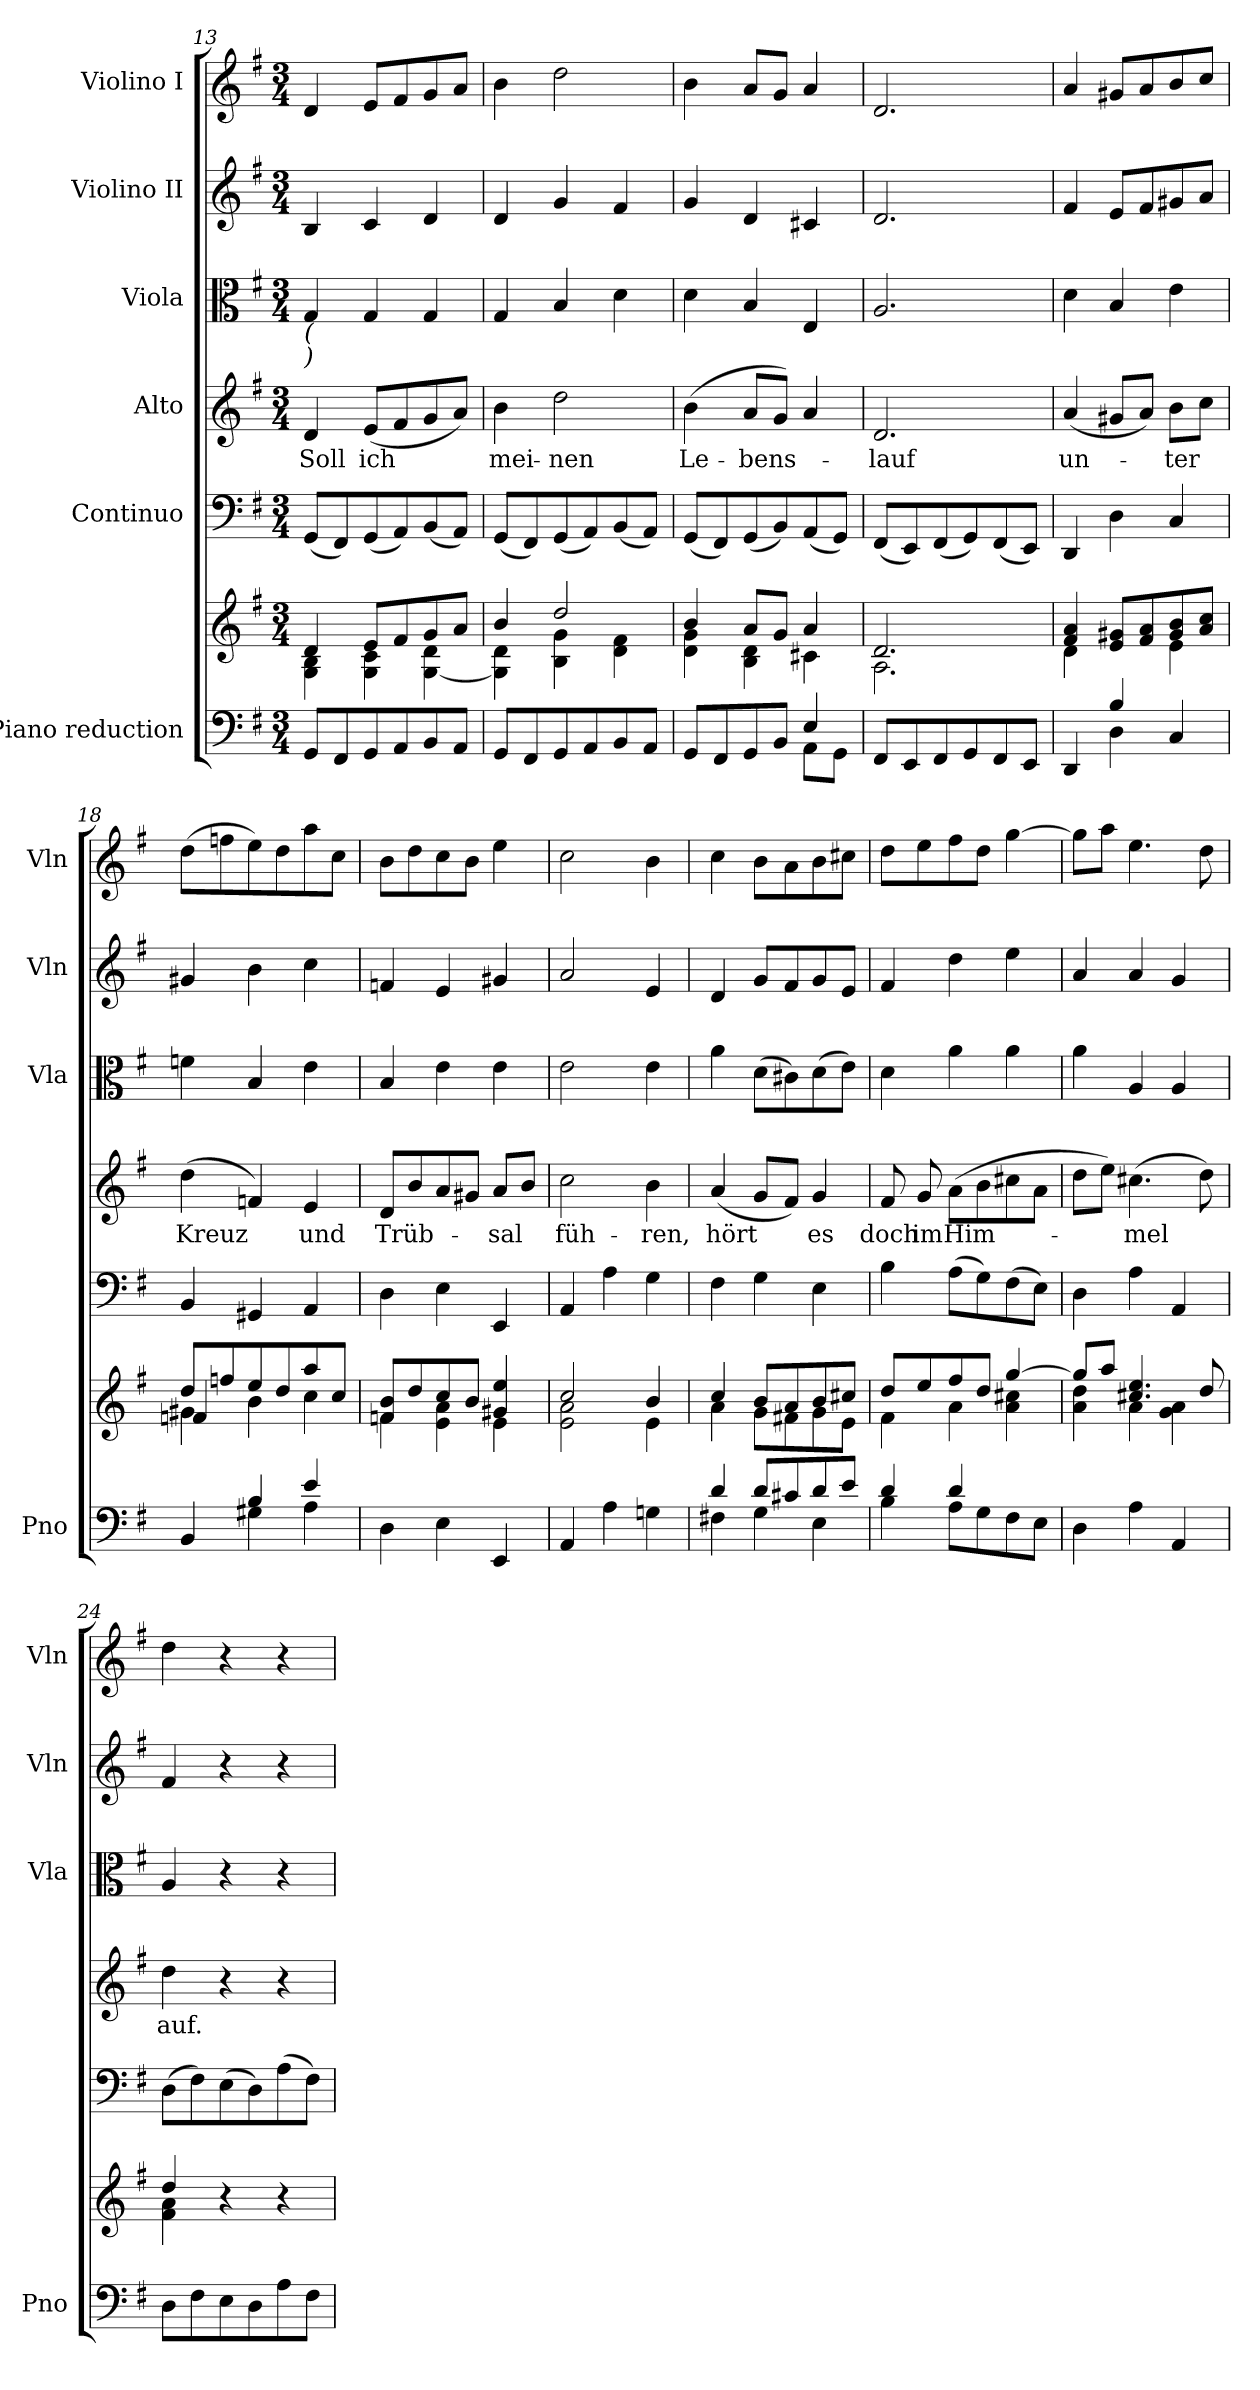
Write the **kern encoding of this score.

**kern	**kern	**kern	**kern	**text	**kern	**kern	**kern
*part6	*part6	*part5	*part4	*part4	*part3	*part2	*part1
*staff7	*staff6	*staff5	*staff4	*staff4	*staff3	*staff2	*staff1
*I"Piano reduction	*	*I"Continuo	*I"Alto	*	*I"Viola	*I"Violino II	*I"Violino I
*I'Pno	*	*	*	*	*I'Vla	*I'Vln	*I'Vln
*clefF4	*clefG2	*clefF4	*clefG2	*	*clefC3	*clefG2	*clefG2
*k[f#]	*k[f#]	*k[f#]	*k[f#]	*	*k[f#]	*k[f#]	*k[f#]
*M3/4	*M3/4	*M3/4	*M3/4	*	*M3/4	*M3/4	*M3/4
=13	=13	=13	=13	=13	=13	=13	=13
*	*^	*	*	*	*	*	*
!	!	!	!	!	!	!LO:TX:b:i:t=(	!	!
!	!	!	!	!	!	!LO:TX:b:i:t=)	!	!
!	!	!	!	!	!LO:LY:b	!	!	!
8GG/L	4d/	4G\ 4B\	(<8GG/L	4d/	Soll	4G/	4B/	4d/
8FF#/	.	.	8FF#/)	.	.	.	.	.
!	!	!	!	!	!LO:LY:b	!	!	!
8GG/	8e/L	4G\ 4c\	(<8GG/	(<8e/L	ich	4G/	4c/	8e/L
8AA/	8f#/	.	8AA/)	8f#/	.	.	.	8f#/
8BB/	8g/	[4G\ 4d\	(<8BB/	8g/	.	4G/	4d/	8g/
8AA/J	8a/J	.	8AA/J)	8a/J)	.	.	.	8a/J
=14	=14	=14	=14	=14	=14	=14	=14	=14
!	!	!	!	!	!LO:LY:b	!	!	!
8GG/L	4b/	4G\] 4d\	(<8GG/L	4b\	mei-	4G/	4d/	4b\
8FF#/	.	.	8FF#/)	.	.	.	.	.
!	!	!	!	!	!LO:LY:b	!	!	!
8GG/	2dd:/	4B\ 4g\	(<8GG/	2dd\	-nen	4B/	4g/	2dd\
8AA/	.	.	8AA/)	.	.	.	.	.
8BB/	.	4d\ 4f#\	(<8BB/	.	.	4d\	4f#/	.
8AA/J	.	.	8AA/J)	.	.	.	.	.
=15	=15	=15	=15	=15	=15	=15	=15	=15
*^	*	*	*	*	*	*	*	*
!	!	!	!	!	!	!LO:LY:b	!	!	!
8GG/L	2ryy	4b/	4d\ 4g\	(<8GG/L	(>4b\	Le-	4d\	4g/	4b\
8FF#/	.	.	.	8FF#/)	.	.	.	.	.
!	!	!	!	!	!	!LO:LY:b	!	!	!
8GG/	.	8a/L	4B\ 4d\	(<8GG/	8a/L	-bens-	4B/	4d/	8a/L
8BB/J	.	8g/J	.	8BB/)	8g/J)	.	.	.	8g/J
4E/	8AA\L	4a/	4c#X\	(<8AA/	4a/	.	4E/	4c#X/	4a/
.	8GG\J	.	.	8GG/J)	.	.	.	.	.
=16	=16	=16	=16	=16	=16	=16	=16	=16	=16
!	!	!	!	!	!	!LO:LY:b	!	!	!
*v	*v	*	*	*	*	*	*	*	*
8FF#/L	2.d/	2.A\	(<8FF#/L	2.d/	-lauf	2.A/	2.d/	2.d/
8EE/	.	.	8EE/)	.	.	.	.	.
8FF#/	.	.	(<8FF#/	.	.	.	.	.
8GG/	.	.	8GG/)	.	.	.	.	.
8FF#/	.	.	(<8FF#/	.	.	.	.	.
8EE/J	.	.	8EE/J)	.	.	.	.	.
=17	=17	=17	=17	=17	=17	=17	=17	=17
*^	*	*	*	*	*	*	*	*
!	!	!	!	!	!	!LO:LY:b	!	!	!
4ryy	4DD/	4f#/ 4a/	4d\	4DD/	(<4a/	un-	4d\	4f#/	4a/
4B/	4D\	8e/ 8g#X/L	4ryy	4D\	8g#X/L	.	4B/	8e/L	8g#X/L
.	.	8f#/ 8a/	.	.	8a/J)	.	.	8f#/	8a/
!	!	!	!	!	!	!LO:LY:b	!	!	!
4ryy	4C/	8g#/ 8b/	4e\	4C/	8b\L	-ter	4e\	8g#X/	8b/
.	.	8a/ 8cc/J	.	.	8cc\J	.	.	8a/J	8cc/J
!!LO:PB:g=z
=18	=18	=18	=18	=18	=18	=18	=18	=18	=18
*	*	*	*^	*	*	*	*	*	*
!	!	!	!	!	!	!	!LO:LY:b	!	!	!
4ryy	4BB/	8dd/L	4g#X\	4fn/	4BB/	(>4dd\	Kreuz	4fn\	4g#X/	(>8dd\L
.	.	8ffn/	.	.	.	.	.	.	.	8ffn\
4B/	4G#X\	8ee/	4b\	2ryy	4GG#X/	4fn/)	.	4B/	4b\	8ee\)
.	.	8dd/	.	.	.	.	.	.	.	8dd\
!	!	!	!	!	!	!	!LO:LY:b	!	!	!
4e/	4A\	8aa/	4cc\	.	4AA/	4e/	und	4e\	4cc\	8aa\
.	.	8cc/J	.	.	.	.	.	.	.	8cc\J
*v	*v	*	*	*	*	*	*	*	*	*
*	*	*v	*v	*	*	*	*	*	*
=19	=19	=19	=19	=19	=19	=19	=19	=19
!	!	!	!	!	!LO:LY:b	!	!	!
4D\	8fn/ 8b/L	4f\	4D\	8d/L	Trüb-	4B/	4fn/	8b\L
.	8dd/	.	.	8b/	.	.	.	8dd\
4E\	8cc/	4e\ 4a\	4E\	8a/	.	4e\	4e/	8cc\
.	8b/J	.	.	8g#X/J	.	.	.	8b\J
!	!	!	!	!	!LO:LY:b	!	!	!
4EE/	4g#X/ 4ee/	4e\	4EE/	8a/L	-sal	4e\	4g#X/	4ee\
.	.	.	.	8b/J	.	.	.	.
=20	=20	=20	=20	=20	=20	=20	=20	=20
!	!	!	!	!	!LO:LY:b	!	!	!
4AA/	2cc/	2e\ 2a\	4AA/	2cc\	füh-	2e\	2a/	2cc\
4A\	.	.	4A\	.	.	.	.	.
!	!	!	!	!	!LO:LY:b	!	!	!
4Gn\	4b/	4e\	4G\	4b\	-ren,	4e\	4e/	4b\
=21	=21	=21	=21	=21	=21	=21	=21	=21
*^	*	*	*	*	*	*	*	*
!	!	!	!	!	!	!LO:LY:b	!	!	!
4d/	4F#X\	4cc/	4a\	4F#\	(<4a/	hört	4a\	4d/	4cc\
8d/L	4G\	8b/L	8g\L	4G\	8g/L	.	(>8d\L	8g/L	8b\L
8c#X/	.	8a/	8f#X\	.	8f#/J)	.	8c#X\)	8f#/	8a\
!	!	!	!	!	!	!LO:LY:b	!	!	!
8d/	4E\	8b/	8g\	4E\	4g/	es	(>8d\	8g/	8b\
8e/J	.	8cc#X/J	8e\J	.	.	.	8e\J)	8e/J	8cc#X\J
=22	=22	=22	=22	=22	=22	=22	=22	=22	=22
!	!	!	!	!	!	!LO:LY:b	!	!	!
4d/	4B\	8dd/L	4f#\	4B\	8f#/	doch	4d\	4f#/	8dd\L
!	!	!	!	!	!	!LO:LY:b	!	!	!
.	.	8ee/	.	.	8g/	im	.	.	8ee\
!	!	!	!	!	!	!LO:LY:b	!	!	!
4d/	8A\L	8ff#/	4a\	(>8A\L	(>8a\L	Him-	4a\	4dd\	8ff#\
.	8G\	8dd/J	.	8G\)	8b\	.	.	.	8dd\J
4ryy	8F#\	[4gg/	4a\ 4cc#X\	(>8F#\	8cc#X\	.	4a\	4ee\	[4gg\
.	8E\J	.	.	8E\J)	8a\J	.	.	.	.
*v	*v	*	*	*	*	*	*	*	*
=23	=23	=23	=23	=23	=23	=23	=23	=23
4D\	8gg/L]	4a\ 4dd\	4D\	8dd\L	.	4a\	4a/	8gg\L]
.	8aa/J	.	.	8ee\J)	.	.	.	8aa\J
!	!	!	!	!	!LO:LY:b	!	!	!
4A\	4.cc#X/ 4.ee/	4a\	4A\	(>4.cc#X\	-mel	4A/	4a/	4.ee\
4AA/	.	4g\ 4a\	4AA/	.	.	4A/	4g/	.
.	8dd/	.	.	8dd\)	.	.	.	8dd\
=24	=24	=24	=24	=24	=24	=24	=24	=24
!	!	!	!	!	!LO:LY:b	!	!	!
8D\L	4dd/	4f#\ 4a\	(>8D\L	4dd\	auf.	4A/	4f#/	4dd\
8F#\	.	.	8F#\)	.	.	.	.	.
8E\	4r	4ryy	(>8E\	4r	.	4r	4r	4r
8D\	.	.	8D\)	.	.	.	.	.
8A\	4r	4ryy	(>8A\	4r	.	4r	4r	4r
8F#\J	.	.	8F#\J)	.	.	.	.	.
*	*v	*v	*	*	*	*	*	*
=	=	=	=	=	=	=	=
*-	*-	*-	*-	*-	*-	*-	*-
